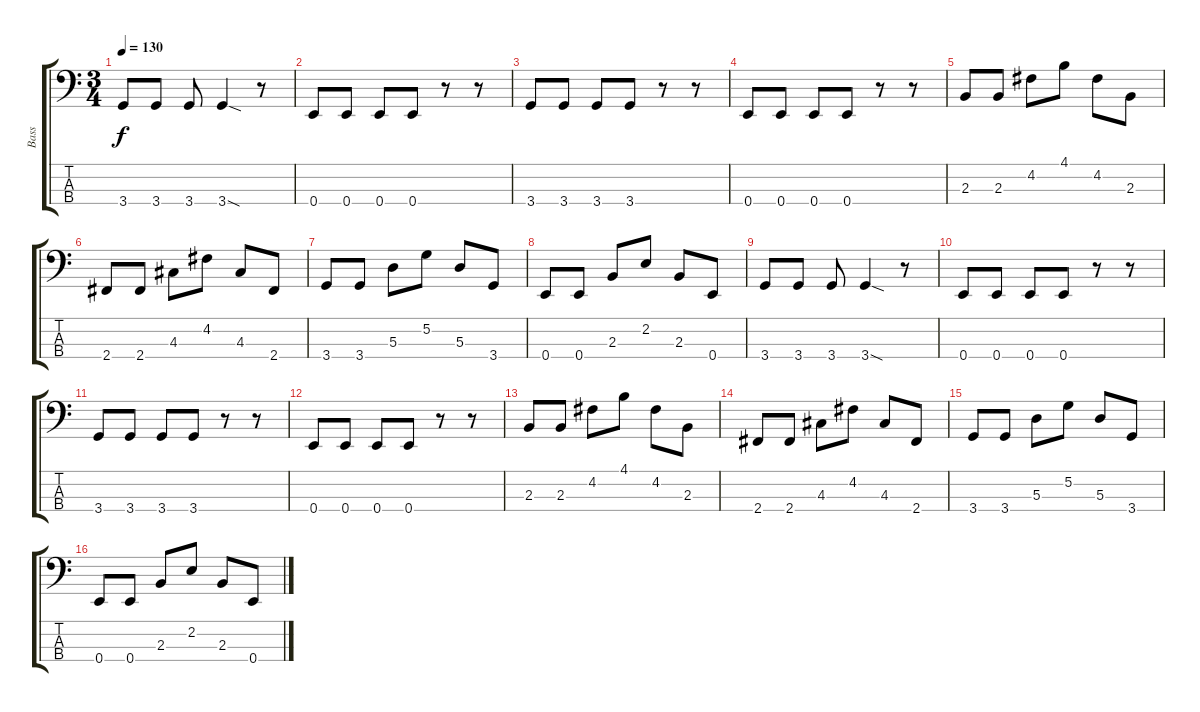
\track ("Bass" "Bass") {instrument electricbassfinger}
\staff {score tabs}
\tuning (G2 D2 A1 E1) {hide}
\ts (3 4)
\tempo 130
\clef f4
\ks c
3.4.8{dy f} 3.4.8 3.4.8 3.4{sod}.4 r.8 |
0.4.8 0.4.8 0.4.8 0.4.8 r.8 r.8 |
3.4.8 3.4.8 3.4.8 3.4.8 r.8 r.8 |
0.4.8 0.4.8 0.4.8 0.4.8 r.8 r.8 |
2.3.8 2.3.8 4.2.8 4.1.8 4.2.8 2.3.8 |
2.4.8 2.4.8 4.3.8 4.2.8 4.3.8 2.4.8 |
3.4.8 3.4.8 5.3.8 5.2.8 5.3.8 3.4.8 |
0.4.8 0.4.8 2.3.8 2.2.8 2.3.8 0.4.8 |
3.4.8 3.4.8 3.4.8 3.4{sod}.4 r.8 |
0.4.8 0.4.8 0.4.8 0.4.8 r.8 r.8 |
3.4.8 3.4.8 3.4.8 3.4.8 r.8 r.8 |
0.4.8 0.4.8 0.4.8 0.4.8 r.8 r.8 |
2.3.8 2.3.8 4.2.8 4.1.8 4.2.8 2.3.8 |
2.4.8 2.4.8 4.3.8 4.2.8 4.3.8 2.4.8 |
3.4.8 3.4.8 5.3.8 5.2.8 5.3.8 3.4.8 |
0.4.8 0.4.8 2.3.8 2.2.8 2.3.8 0.4.8
